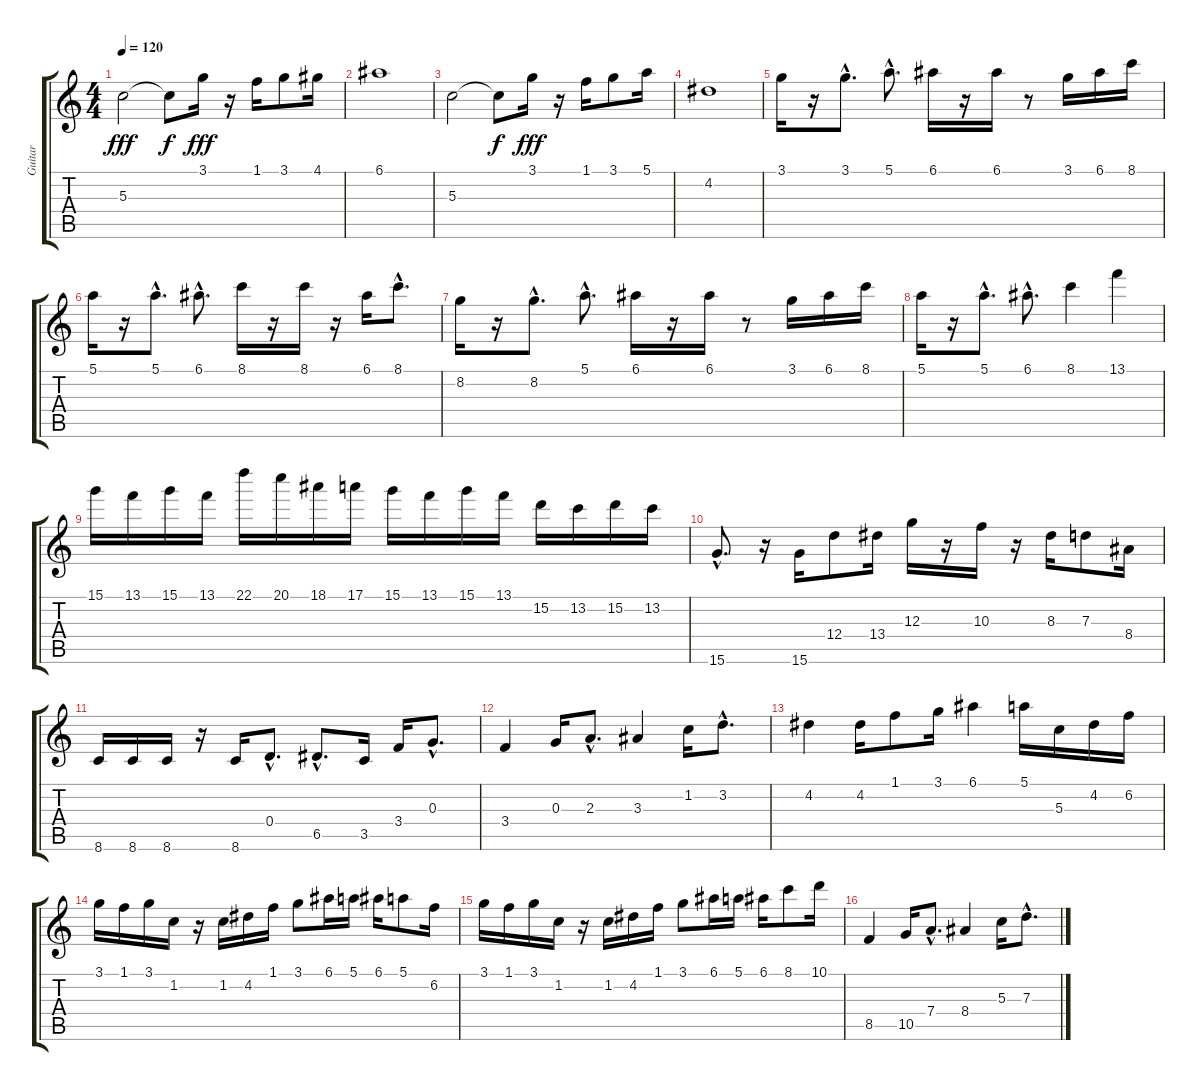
\track ("Guitar" "Guitar") {instrument distortionguitar}
\staff {score tabs}
\tuning (E4 B3 G3 D3 A2 E2) {hide}
\ts (4 4)
\tempo 120
\clef g2
\ks c
5.3.2{dy fff} 5.3{t}.8{dy f} 3.1.16{dy fff} r.16 1.1.16 3.1.8 4.1.16 |
6.1.1 |
5.3.2 5.3{t}.8{dy f} 3.1.16{dy fff} r.16 1.1.16 3.1.8 5.1.16 |
4.2.1 |
3.1.16 r.16 3.1{hac}.8{d} 5.1{hac}.8{d} 6.1.16 r.16 6.1.16 r.8 3.1.16 6.1.16 8.1.16 |
5.1.16 r.16 5.1{hac}.8{d} 6.1{hac}.8{d} 8.1.16 r.16 8.1.16 r.16 6.1.16 8.1{hac}.8{d} |
8.2.16 r.16 8.2{hac}.8{d} 5.1{hac}.8{d} 6.1.16 r.16 6.1.16 r.8 3.1.16 6.1.16 8.1.16 |
5.1.16 r.16 5.1{hac}.8{d} 6.1{hac}.8{d} 8.1.4 13.1.4 |
15.1.16 13.1.16 15.1.16 13.1.16 22.1.16 20.1.16 18.1.16 17.1.16 15.1.16 13.1.16 15.1.16 13.1.16 15.2.16 13.2.16 15.2.16 13.2.16 |
15.6{hac}.8{d} r.16 15.6.16 12.4.8 13.4.16 12.3.16 r.16 10.3.16 r.16 8.3.16 7.3.8 8.4.16 |
8.6.16 8.6.16 8.6.16 r.16 8.6.16 0.4{hac}.8{d} 6.5{hac}.8{d} 3.5.16 3.4.16 0.3{hac}.8{d} |
3.4.4 0.3.16 2.3{hac}.8{d} 3.3.4 1.2.16 3.2{hac}.8{d} |
4.2.4 4.2.16 1.1.8 3.1.16 6.1.4 5.1.16 5.3.16 4.2.16 6.2.16 |
3.1.16 1.1.16 3.1.16 1.2.16 r.16 1.2.16 4.2.16 1.1.16 3.1.8 6.1.16 5.1.16 6.1.16 5.1.8 6.2.16 |
3.1.16 1.1.16 3.1.16 1.2.16 r.16 1.2.16 4.2.16 1.1.16 3.1.8 6.1.16 5.1.16 6.1.16 8.1.8 10.1.16 |
8.5.4 10.5.16 7.4{hac}.8{d} 8.4.4 5.3.16 7.3{hac}.8{d}
